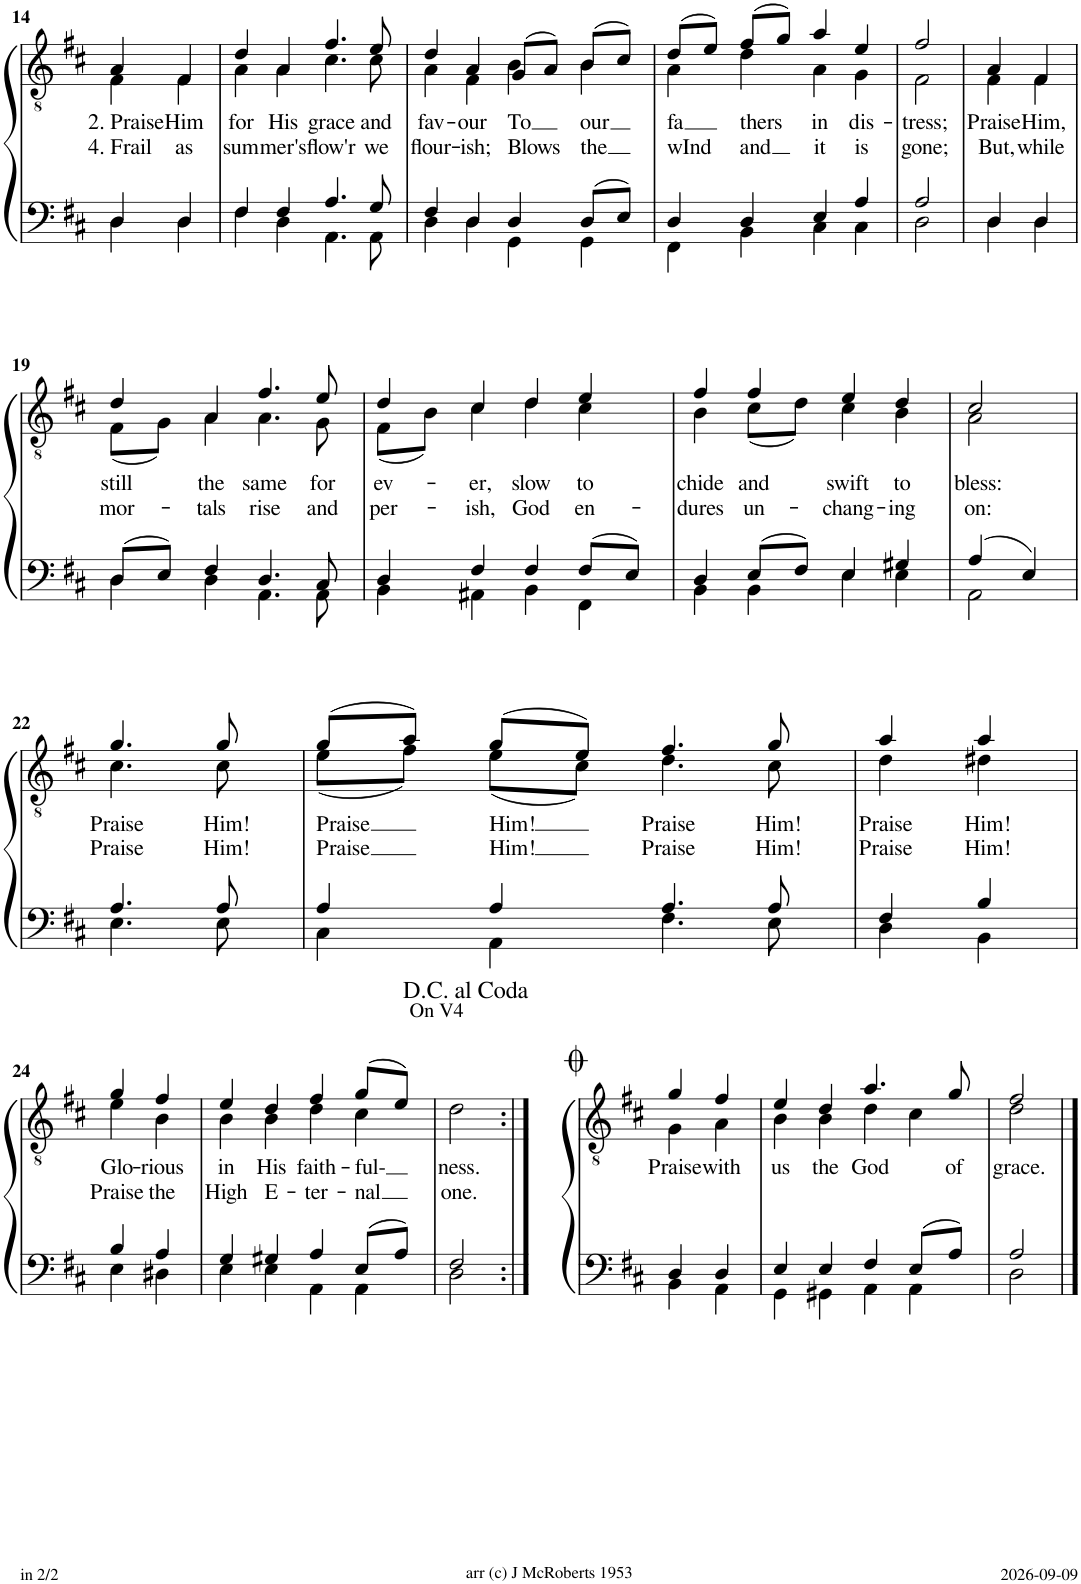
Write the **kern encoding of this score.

**kern	**kern	**text	**text
*part1	*part1	*part1	*part1
*staff2	*staff1	*staff1	*staff1
*I"Piano	*	*	*
*I'Pno	*	*	*
!!LO:PB:g=z
*clefF4	*clefGv2	*	*
*k[f#c#]	*k[f#c#]	*	*
*M4/4	*M4/4	*	*
=14	=14	=14	=14
*^	*	*	*
!	!	!	!LO:LY:b	!LO:LY:b
*	*	*^	*	*
4D/	4D\	4A/	4F#\	2. Praise	4. Frail
!	!	!	!	!LO:LY:b	!LO:LY:b
4D/	4D\	4F#/	4F#\	Him	as
=15	=15	=15	=15	=15	=15
!	!	!	!	!LO:LY:b	!LO:LY:b
4F#/	4F#\	4d/	4A\	for	sum-
!	!	!	!	!LO:LY:b	!LO:LY:b
4F#/	4D\	4A/	4A\	His	-mer's
!	!	!	!	!LO:LY:b	!LO:LY:b
4.A/	4.AA\	4.f#/	4.c#\	grace	flow'r
!	!	!	!	!LO:LY:b	!LO:LY:b
8G/	8AA\	8e/	8c#\	and	we
=16	=16	=16	=16	=16	=16
!	!	!	!	!LO:LY:b	!LO:LY:b
4F#/	4D\	4d/	4A\	fav-	flour-
!	!	!	!	!LO:LY:b	!LO:LY:b
4D/	4D\	4A/	4F#\	-our	-ish;
!	!	!	!	!LO:LY:b	!LO:LY:b
4D/	4GG\	(8G/L	4B\	To	Blows
.	.	8A/J)	.	.	.
!	!	!	!	!LO:LY:b	!LO:LY:b
8D/L	4GG\	(8B/L	4B\	our	the
8E/J	.	8c#/J)	.	.	.
=17	=17	=17	=17	=17	=17
!	!	!	!	!LO:LY:b	!LO:LY:b
4D/	4FF#\	(8d/L	4A\	fa	wInd
.	.	8e/J)	.	.	.
!	!	!	!	!LO:LY:b	!LO:LY:b
4D/	4BB\	(8f#/L	4d\	thers	and
.	.	8g/J)	.	.	.
!	!	!	!	!LO:LY:b	!LO:LY:b
4E/	4C#\	4a/	4A\	in	it
!	!	!	!	!LO:LY:b	!LO:LY:b
4A/	4C#\	4e/	4G\	dis-	is
=18	=18	=18	=18	=18	=18
!	!	!	!	!LO:LY:b	!LO:LY:b
2A/	2D\	2f#/	2F#\	-tress;	gone;
=18	=18	=18	=18	=18	=18
!	!	!	!	!LO:LY:b	!LO:LY:b
4D/	4D\	4A/	4F#\	Praise	But,
!	!	!	!	!LO:LY:b	!LO:LY:b
4D/	4D\	4F#/	4F#\	Him,	while
!!LO:LB:g=z	!!
=19	=19	=19	=19	=19	=19
!	!	!	!	!LO:LY:b	!LO:LY:b
8D/L	4D\	4d/	(8F#\L	still	mor-
8E/J	.	.	8G\J)	.	.
!	!	!	!	!LO:LY:b	!LO:LY:b
4F#/	4D\	4A/	4A\	the	-tals
!	!	!	!	!LO:LY:b	!LO:LY:b
4.D/	4.AA\	4.f#/	4.A\	same	rise
!	!	!	!	!LO:LY:b	!LO:LY:b
8C#/	8AA\	8e/	8G\	for	and
=20	=20	=20	=20	=20	=20
!	!	!	!	!LO:LY:b	!LO:LY:b
4D/	4BB\	4d/	(8F#\L	ev-	per-
.	.	.	8B\J)	.	.
!	!	!	!	!LO:LY:b	!LO:LY:b
4F#/	4AA#X\	4c#/	4c#\	-er,	-ish,
!	!	!	!	!LO:LY:b	!LO:LY:b
4F#/	4BB\	4d/	4d\	slow	God
!	!	!	!	!LO:LY:b	!LO:LY:b
8F#/L	4FF#\	4e/	4c#\	to	en-
8E/J	.	.	.	.	.
=21	=21	=21	=21	=21	=21
!	!	!	!	!LO:LY:b	!LO:LY:b
4D/	4BB\	4f#/	4B\	chide	-dures
!	!	!	!	!LO:LY:b	!LO:LY:b
8E/L	4BB\	4f#/	(8c#\L	and	un-
8F#/J	.	.	8d\J)	.	.
!	!	!	!	!LO:LY:b	!LO:LY:b
4E/	4E\	4e/	4c#\	swift	-chang-
!	!	!	!	!LO:LY:b	!LO:LY:b
4G#X/	4E\	4d/	4B\	to	-ing
=22	=22	=22	=22	=22	=22
!	!	!	!	!LO:LY:b	!LO:LY:b
4A/	2AA\	2c#/	2A\	bless:	on:
4E/	.	.	.	.	.
!!LO:LB:g=z	!!
=22	=22	=22	=22	=22	=22
!	!	!	!	!LO:LY:b	!LO:LY:b
4.A/	4.E\	4.g/	4.c#\	Praise	Praise
!	!	!	!	!LO:LY:b	!LO:LY:b
8A/	8E\	8g/	8c#\	Him!	Him!
=23	=23	=23	=23	=23	=23
!	!	!	!	!LO:LY:b	!LO:LY:b
4A/	4C#\	(8g/L	(8e\L	Praise	Praise
.	.	8a/J)	8f#\J)	.	.
!	!	!	!	!LO:LY:b	!LO:LY:b
4A/	4AA\	(8g/L	(8e\L	Him!	Him!
.	.	8e/J)	8c#\J)	.	.
!	!	!	!	!LO:LY:b	!LO:LY:b
4.A/	4.F#\	4.f#/	4.d\	Praise	Praise
!	!	!	!	!LO:LY:b	!LO:LY:b
8A/	8E\	8g/	8c#\	Him!	Him!
=24	=24	=24	=24	=24	=24
!	!	!	!	!LO:LY:b	!LO:LY:b
4F#/	4D\	4a/	4d\	Praise	Praise
!	!	!	!	!LO:LY:b	!LO:LY:b
4B/	4BB\	4a/	4d#X\	Him!	Him!
!!LO:LB:g=z	!!
=24	=24	=24	=24	=24	=24
!	!	!	!	!LO:LY:b	!LO:LY:b
4B/	4E\	4g/	4e\	Glo-	Praise
!	!	!	!	!LO:LY:b	!LO:LY:b
4A/	4D#X\	4f#/	4B\	-rious	the
=25	=25	=25	=25	=25	=25
!	!	!	!	!LO:LY:b	!LO:LY:b
4G/	4E\	4e/	4B\	in	High
!	!	!	!	!LO:LY:b	!LO:LY:b
4G#X/	4E\	4d/	4B\	His	E-
!	!	!	!	!LO:LY:b	!LO:LY:b
4A/	4AA\	4f#/	4d\	faith-	-ter-
!	!	!	!	!LO:LY:b	!LO:LY:b
8E/L	4AA\	(8g/L	4c#\	-ful-	-nal
8A/J	.	8e/J)	.	.	.
*	*	*v	*v	*	*
=26	=26	=26	=26	=26
!	!	!LO:TX:a:t=On V4	!	!
!	!	!	!LO:LY:b	!LO:LY:b
2F#/	2D\	2d\	ness.	one.
=27:|!	=27:|!	=27:|!	=27:|!	=27:|!
!	!	!	!LO:LY:b	!
*	*	*^	*	*
4D/	4BB\	4g/	4G\	Praise	.
!	!	!	!	!LO:LY:b	!
4D/	4AA\	4f#/	4A\	with	.
=28	=28	=28	=28	=28	=28
!	!	!	!	!LO:LY:b	!
4E/	4GG\	4e/	4B\	us	.
!	!	!	!	!LO:LY:b	!
4E/	4GG#X\	4d/	4B\	the	.
!	!	!	!	!LO:LY:b	!
4F#/	4AA\	4.a/	4d\	God	.
8E/L	4AA\	.	4c#\	.	.
!	!	!	!	!LO:LY:b	!
8A/J	.	8g/	.	of	.
=29	=29	=29	=29	=29	=29
!	!	!	!	!LO:LY:b	!
2A/	2D\	2f#/	2d\	grace.	.
*v	*v	*	*	*	*
*	*v	*v	*	*
==	==	==	==
*-	*-	*-	*-
